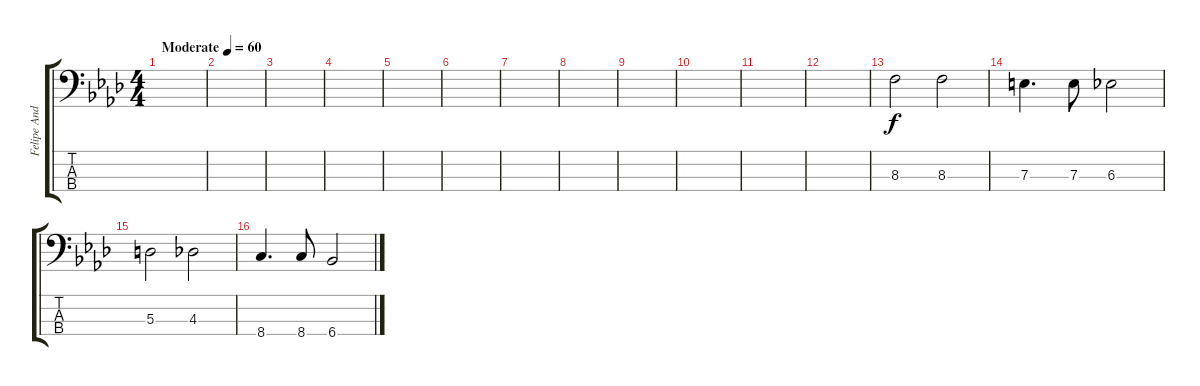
\track ("Felipe Andreoli" "Felipe And") {instrument electricbassfinger}
\staff {score tabs}
\tuning (G2 D2 A1 E1) {hide}
\ts (4 4)
\tempo (60 "Moderate")
\clef f4
\ks ab
|
|
|
|
|
|
|
|
|
|
|
|
8.3.2 8.3.2 |
7.3.4{d} 7.3.8 6.3.2 |
5.3.2 4.3.2 |
8.4.4{d} 8.4.8 6.4.2
